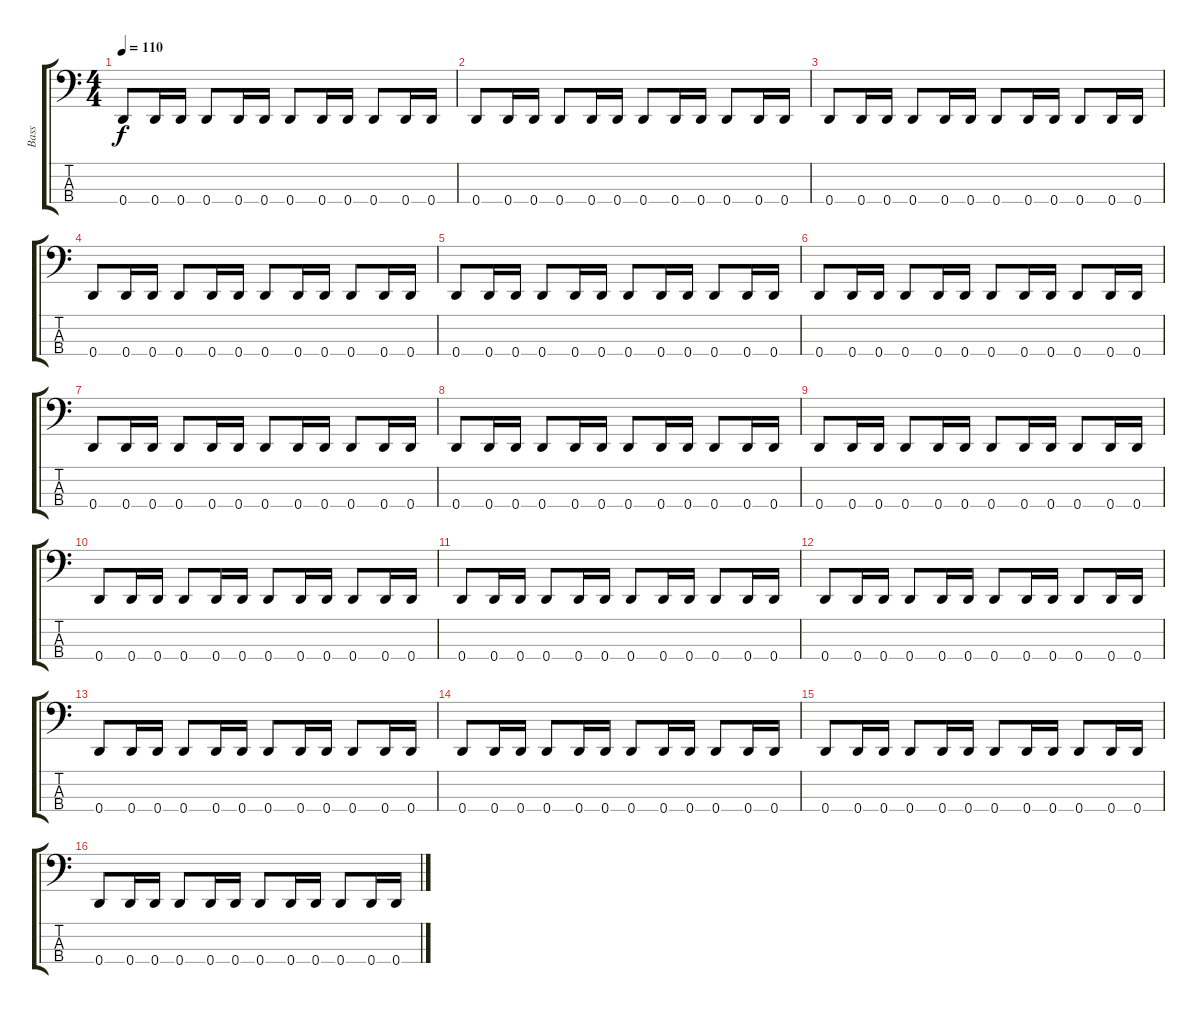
\track ("Bass" "Bass") {instrument electricbasspick}
\staff {score tabs}
\tuning (F2 C2 G1 D1) {hide}
\ts (4 4)
\tempo 110
\clef f4
\ks c
0.4.8{dy f} 0.4.16 0.4.16 0.4.8 0.4.16 0.4.16 0.4.8 0.4.16 0.4.16 0.4.8 0.4.16 0.4.16 |
0.4.8 0.4.16 0.4.16 0.4.8 0.4.16 0.4.16 0.4.8 0.4.16 0.4.16 0.4.8 0.4.16 0.4.16 |
0.4.8 0.4.16 0.4.16 0.4.8 0.4.16 0.4.16 0.4.8 0.4.16 0.4.16 0.4.8 0.4.16 0.4.16 |
0.4.8 0.4.16 0.4.16 0.4.8 0.4.16 0.4.16 0.4.8 0.4.16 0.4.16 0.4.8 0.4.16 0.4.16 |
0.4.8 0.4.16 0.4.16 0.4.8 0.4.16 0.4.16 0.4.8 0.4.16 0.4.16 0.4.8 0.4.16 0.4.16 |
0.4.8 0.4.16 0.4.16 0.4.8 0.4.16 0.4.16 0.4.8 0.4.16 0.4.16 0.4.8 0.4.16 0.4.16 |
0.4.8 0.4.16 0.4.16 0.4.8 0.4.16 0.4.16 0.4.8 0.4.16 0.4.16 0.4.8 0.4.16 0.4.16 |
0.4.8 0.4.16 0.4.16 0.4.8 0.4.16 0.4.16 0.4.8 0.4.16 0.4.16 0.4.8 0.4.16 0.4.16 |
0.4.8 0.4.16 0.4.16 0.4.8 0.4.16 0.4.16 0.4.8 0.4.16 0.4.16 0.4.8 0.4.16 0.4.16 |
0.4.8 0.4.16 0.4.16 0.4.8 0.4.16 0.4.16 0.4.8 0.4.16 0.4.16 0.4.8 0.4.16 0.4.16 |
0.4.8 0.4.16 0.4.16 0.4.8 0.4.16 0.4.16 0.4.8 0.4.16 0.4.16 0.4.8 0.4.16 0.4.16 |
0.4.8 0.4.16 0.4.16 0.4.8 0.4.16 0.4.16 0.4.8 0.4.16 0.4.16 0.4.8 0.4.16 0.4.16 |
0.4.8 0.4.16 0.4.16 0.4.8 0.4.16 0.4.16 0.4.8 0.4.16 0.4.16 0.4.8 0.4.16 0.4.16 |
0.4.8 0.4.16 0.4.16 0.4.8 0.4.16 0.4.16 0.4.8 0.4.16 0.4.16 0.4.8 0.4.16 0.4.16 |
0.4.8 0.4.16 0.4.16 0.4.8 0.4.16 0.4.16 0.4.8 0.4.16 0.4.16 0.4.8 0.4.16 0.4.16 |
0.4.8 0.4.16 0.4.16 0.4.8 0.4.16 0.4.16 0.4.8 0.4.16 0.4.16 0.4.8 0.4.16 0.4.16
